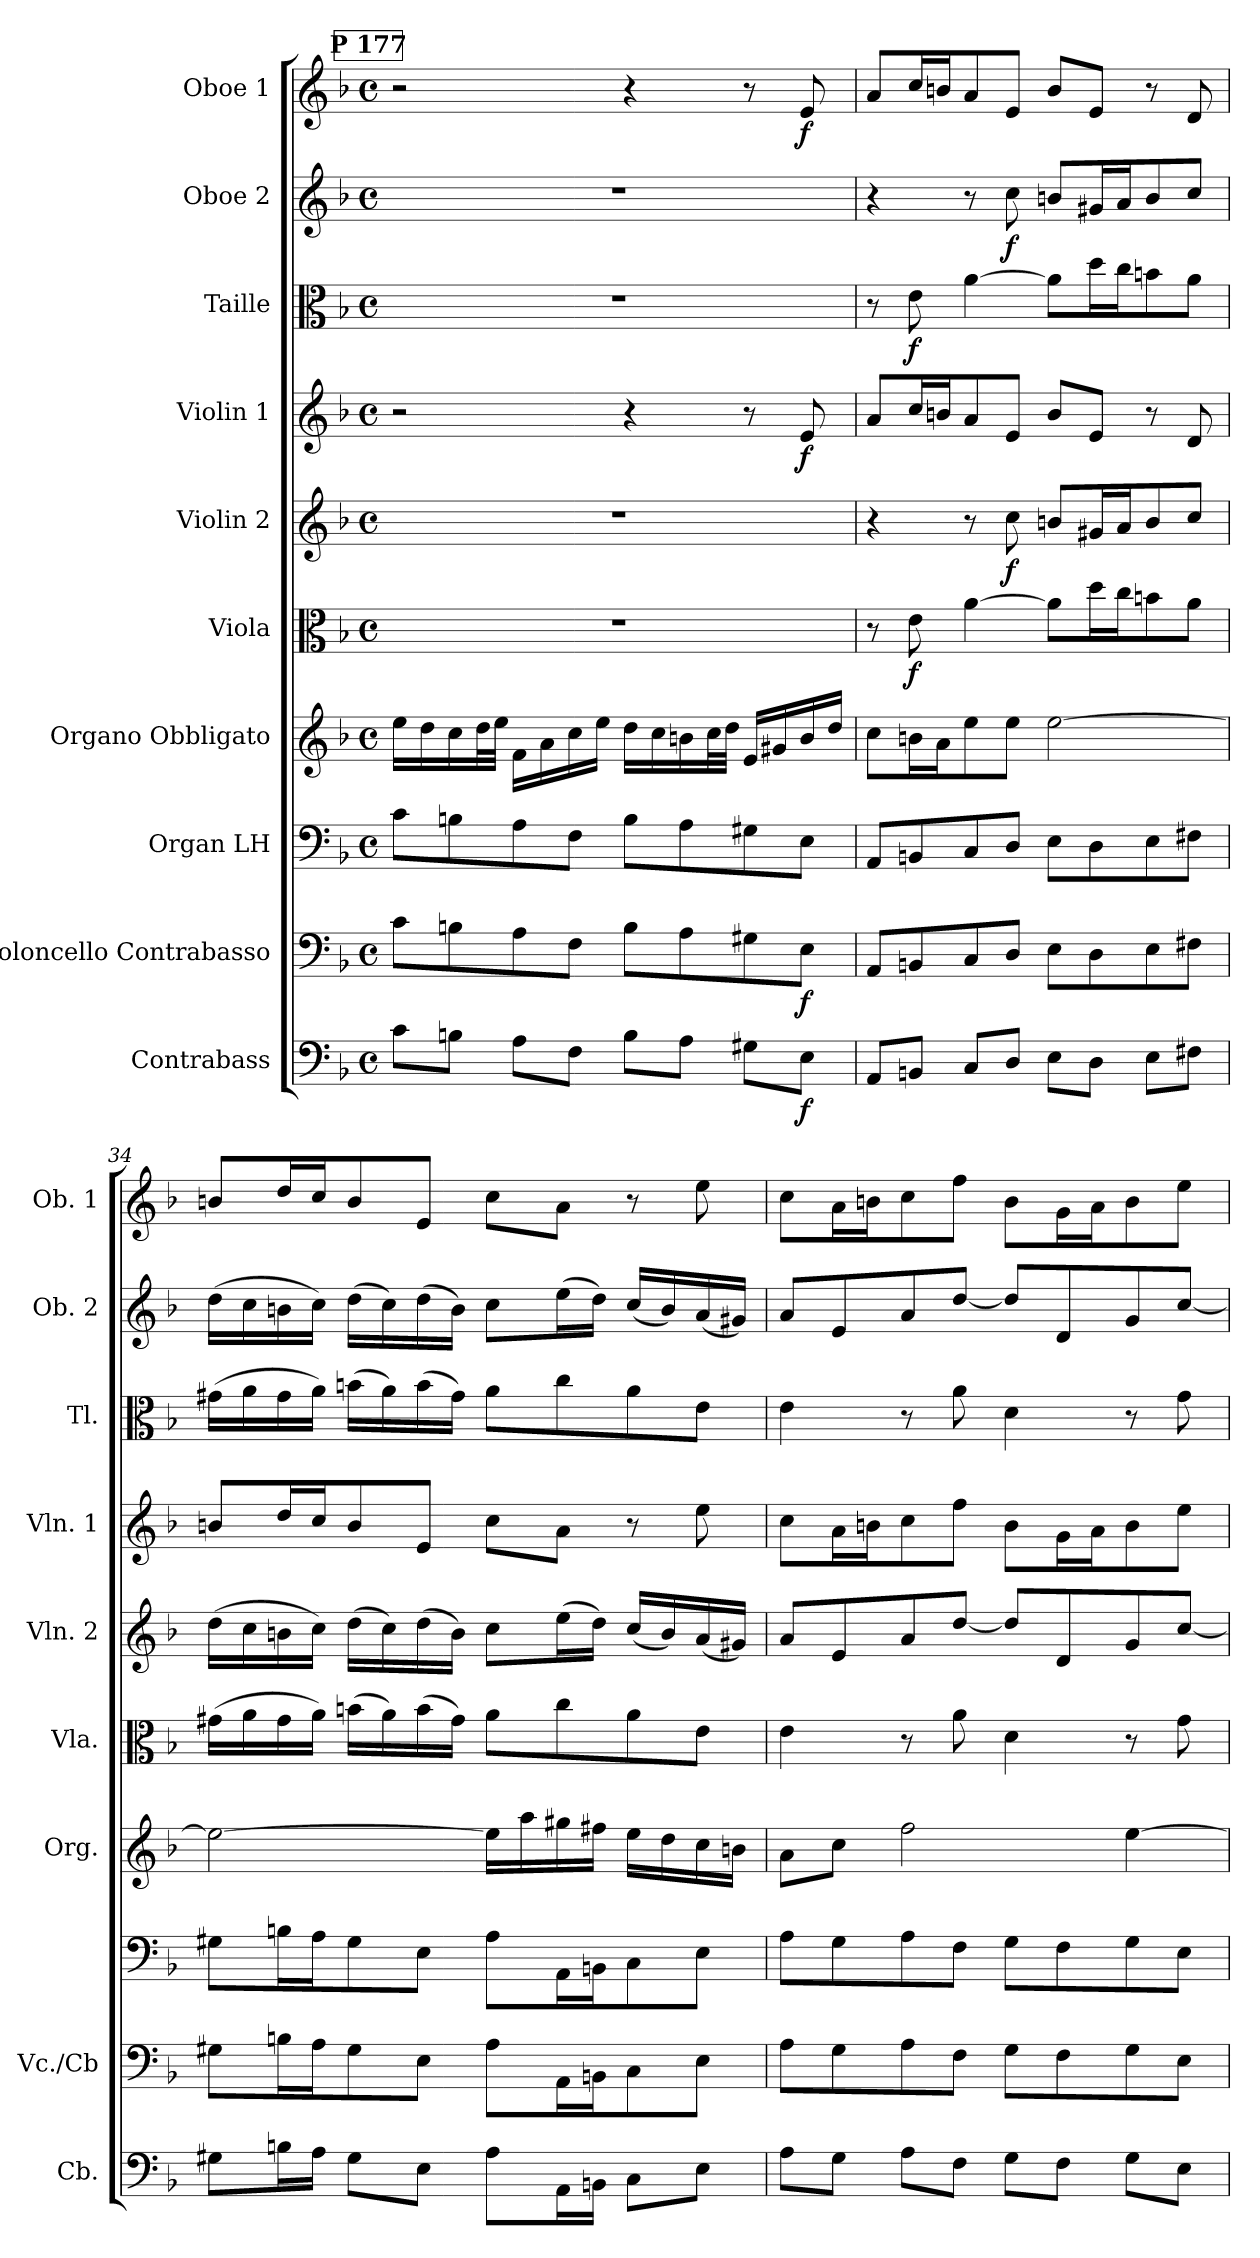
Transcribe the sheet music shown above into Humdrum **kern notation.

**kern	**dynam	**kern	**dynam	**kern	**kern	**kern	**dynam	**kern	**dynam	**kern	**dynam	**kern	**dynam	**kern	**dynam	**kern	**dynam
*part10	*part10	*part9	*part9	*part8	*part7	*part6	*part6	*part5	*part5	*part4	*part4	*part3	*part3	*part2	*part2	*part1	*part1
*staff10	*staff10	*staff9	*staff9	*staff8	*staff7	*staff6	*staff6	*staff5	*staff5	*staff4	*staff4	*staff3	*staff3	*staff2	*staff2	*staff1	*staff1
*I"Contrabass	*	*I"Violoncello Contrabasso	*	*I"Organ LH	*I"Organo Obbligato	*I"Viola	*	*I"Violin 2	*	*I"Violin 1	*	*I"Taille	*	*I"Oboe 2	*	*I"Oboe 1	*
*I'Cb.	*	*I'Vc./Cb	*	*	*I'Org.	*I'Vla.	*	*I'Vln. 2	*	*I'Vln. 1	*	*I'Tl.	*	*I'Ob. 2	*	*I'Ob. 1	*
*clefF4	*	*clefF4	*	*clefF4	*clefG2	*clefC3	*	*clefG2	*	*clefG2	*	*clefC3	*	*clefG2	*	*clefG2	*
*ITrd7c12	*	*	*	*	*	*	*	*	*	*	*	*	*	*	*	*	*
*k[b-]	*	*k[b-]	*	*k[b-]	*k[b-]	*k[b-]	*	*k[b-]	*	*k[b-]	*	*k[b-]	*	*k[b-]	*	*k[b-]	*
*M4/4	*	*M4/4	*	*M4/4	*M4/4	*M4/4	*	*M4/4	*	*M4/4	*	*M4/4	*	*M4/4	*	*M4/4	*
*met(c)	*	*met(c)	*	*met(c)	*met(c)	*met(c)	*	*met(c)	*	*met(c)	*	*met(c)	*	*met(c)	*	*met(c)	*
!!LO:REH:place=s1:a:B:fs=14:t=P 177
=32	=32	=32	=32	=32	=32	=32	=32	=32	=32	=32	=32	=32	=32	=32	=32	=32	=32
8C\L	.	8c\L	.	8c\L	16ee\LL	1r	.	1r	.	2r	.	1r	.	1r	.	2r	.
.	.	.	.	.	16dd\	.	.	.	.	.	.	.	.	.	.	.	.
8BBn\J	.	8Bn\	.	8Bn\	16cc\	.	.	.	.	.	.	.	.	.	.	.	.
.	.	.	.	.	32dd\L	.	.	.	.	.	.	.	.	.	.	.	.
.	.	.	.	.	32ee\JJJ	.	.	.	.	.	.	.	.	.	.	.	.
8AA\L	.	8A\	.	8A\	16f\LL	.	.	.	.	.	.	.	.	.	.	.	.
.	.	.	.	.	16a\	.	.	.	.	.	.	.	.	.	.	.	.
8FF\J	.	8F\J	.	8F\J	16cc\	.	.	.	.	.	.	.	.	.	.	.	.
.	.	.	.	.	16ee\JJ	.	.	.	.	.	.	.	.	.	.	.	.
8BB\L	.	8B\L	.	8B\L	16dd\LL	.	.	.	.	4r	.	.	.	.	.	4r	.
.	.	.	.	.	16cc\	.	.	.	.	.	.	.	.	.	.	.	.
8AA\J	.	8A\	.	8A\	16bn\	.	.	.	.	.	.	.	.	.	.	.	.
.	.	.	.	.	32cc\L	.	.	.	.	.	.	.	.	.	.	.	.
.	.	.	.	.	32dd\JJJ	.	.	.	.	.	.	.	.	.	.	.	.
8GG#X\L	.	8G#X\	.	8G#X\	16e/LL	.	.	.	.	8r	.	.	.	.	.	8r	.
.	.	.	.	.	16g#X/	.	.	.	.	.	.	.	.	.	.	.	.
!	!LO:DY:b	!	!LO:DY:b	!	!	!	!	!	!	!	!LO:DY:b	!	!	!	!	!	!LO:DY:b
8EE\J	f	8E\J	f	8E\J	16b/	.	.	.	.	8e/	f	.	.	.	.	8e/	f
.	.	.	.	.	16dd/JJ	.	.	.	.	.	.	.	.	.	.	.	.
!!LO:PB:g=z
=33	=33	=33	=33	=33	=33	=33	=33	=33	=33	=33	=33	=33	=33	=33	=33	=33	=33
8AAA/L	.	8AA/L	.	8AA/L	8cc\L	8r	.	4r	.	8a/L	.	8r	.	4r	.	8a/L	.
!	!	!	!	!	!	!	!LO:DY:b	!	!	!	!	!	!LO:DY:b	!	!	!	!
8BBBn/J	.	8BBn/	.	8BBn/	16bni\L	8e\	f	.	.	16cci/L	.	8e\	f	.	.	16cc/L	.
.	.	.	.	.	16ai\J	.	.	.	.	16bni/J	.	.	.	.	.	16bn/J	.
8CC/L	.	8C/	.	8C/	8ee\	[4a\	.	8r	.	8a/	.	[4a\	.	8r	.	8a/	.
!	!	!	!	!	!	!	!	!	!LO:DY:b	!	!	!	!	!	!LO:DY:b	!	!
8DD/J	.	8D/J	.	8D/J	8ee\J	.	.	8cc\	f	8e/J	.	.	.	8cc\	f	8e/J	.
8EE\L	.	8E\L	.	8E\L	[2ee\	8a\L]	.	8bn/L	.	8b/L	.	8a\L]	.	8bn/L	.	8b/L	.
8DD\J	.	8D\	.	8D\	.	16dd\L	.	16g#X/L	.	8e/J	.	16dd\L	.	16g#X/L	.	8e/J	.
.	.	.	.	.	.	16cc\J	.	16a/J	.	.	.	16cc\J	.	16a/J	.	.	.
8EE\L	.	8E\	.	8E\	.	8bn\	.	8b/	.	8r	.	8bn\	.	8b/	.	8r	.
8FF#X\J	.	8F#X\J	.	8F#X\J	.	8a\J	.	8cc/J	.	8d/	.	8a\J	.	8cc/J	.	8d/	.
=34	=34	=34	=34	=34	=34	=34	=34	=34	=34	=34	=34	=34	=34	=34	=34	=34	=34
8GG#X\L	.	8G#X\L	.	8G#X\L	2ee\_	(>16g#X\LL	.	(>16dd\LL	.	8bn/L	.	(>16g#X\LL	.	(>16dd\LL	.	8bn/L	.
.	.	.	.	.	.	16a\	.	16cc\	.	.	.	16a\	.	16cc\	.	.	.
16BBn\L	.	16Bn\L	.	16Bn\L	.	16g#\	.	16bn\	.	16dd/L	.	16g#\	.	16bn\	.	16dd/L	.
16AA\JJ	.	16A\J	.	16A\J	.	16a\JJ)	.	16cc\JJ)	.	16cc/J	.	16a\JJ)	.	16cc\JJ)	.	16cc/J	.
8GG#\L	.	8G#\	.	8G#\	.	(>16bn\LL	.	(>16dd\LL	.	8b/	.	(>16bn\LL	.	(>16dd\LL	.	8b/	.
.	.	.	.	.	.	16a\)	.	16cc\)	.	.	.	16a\)	.	16cc\)	.	.	.
8EE\J	.	8E\J	.	8E\J	.	(>16b\	.	(>16dd\	.	8e/J	.	(>16b\	.	(>16dd\	.	8e/J	.
.	.	.	.	.	.	16g#\JJ)	.	16b\JJ)	.	.	.	16g#\JJ)	.	16b\JJ)	.	.	.
8AA\L	.	8A\L	.	8A\L	16ee\LL]	8a\L	.	8cc\L	.	8cc\L	.	8a\L	.	8cc\L	.	8cc\L	.
.	.	.	.	.	16aa\	.	.	.	.	.	.	.	.	.	.	.	.
16AAA\L	.	16AA\L	.	16AA\L	16gg#X\	8cc\	.	(>16ee\L	.	8a\J	.	8cc\	.	(>16ee\L	.	8a\J	.
16BBBn\JJ	.	16BBn\J	.	16BBn\J	16ff#X\JJ	.	.	16dd\JJ)	.	.	.	.	.	16dd\JJ)	.	.	.
8CC\L	.	8C\	.	8C\	16ee\LL	8a\	.	(<16cc/LL	.	8r	.	8a\	.	(<16cc/LL	.	8r	.
.	.	.	.	.	16dd\	.	.	16b/)	.	.	.	.	.	16b/)	.	.	.
8EE\J	.	8E\J	.	8E\J	16cc\	8e\J	.	(<16a/	.	8ee\	.	8e\J	.	(<16a/	.	8ee\	.
.	.	.	.	.	16bn\JJ	.	.	16g#X/JJ)	.	.	.	.	.	16g#X/JJ)	.	.	.
!!LO:PB:g=z
=35	=35	=35	=35	=35	=35	=35	=35	=35	=35	=35	=35	=35	=35	=35	=35	=35	=35
8AA\L	.	8A\L	.	8A\L	8a\L	4e\	.	8a/L	.	8cc\L	.	4e\	.	8a/L	.	8cc\L	.
8GG\J	.	8G\	.	8G\	8cc\J	.	.	8e/	.	16a\L	.	.	.	8e/	.	16a\L	.
.	.	.	.	.	.	.	.	.	.	16bn\J	.	.	.	.	.	16bn\J	.
8AA\L	.	8A\	.	8A\	2ff\	8r	.	8a/	.	8cc\	.	8r	.	8a/	.	8cc\	.
8FF\J	.	8F\J	.	8F\J	.	8a\	.	[8dd/J	.	8ff\J	.	8a\	.	[8dd/J	.	8ff\J	.
8GG\L	.	8G\L	.	8G\L	.	4d\	.	8dd/L]	.	8b\L	.	4d\	.	8dd/L]	.	8b\L	.
8FF\J	.	8F\	.	8F\	.	.	.	8d/	.	16g\L	.	.	.	8d/	.	16g\L	.
.	.	.	.	.	.	.	.	.	.	16a\J	.	.	.	.	.	16a\J	.
8GG\L	.	8G\	.	8G\	[4ee\	8r	.	8g/	.	8b\	.	8r	.	8g/	.	8b\	.
8EE\J	.	8E\J	.	8E\J	.	8g\	.	[8cc/J	.	8ee\J	.	8g\	.	[8cc/J	.	8ee\J	.
=	=	=	=	=	=	=	=	=	=	=	=	=	=	=	=	=	=
*-	*-	*-	*-	*-	*-	*-	*-	*-	*-	*-	*-	*-	*-	*-	*-	*-	*-
